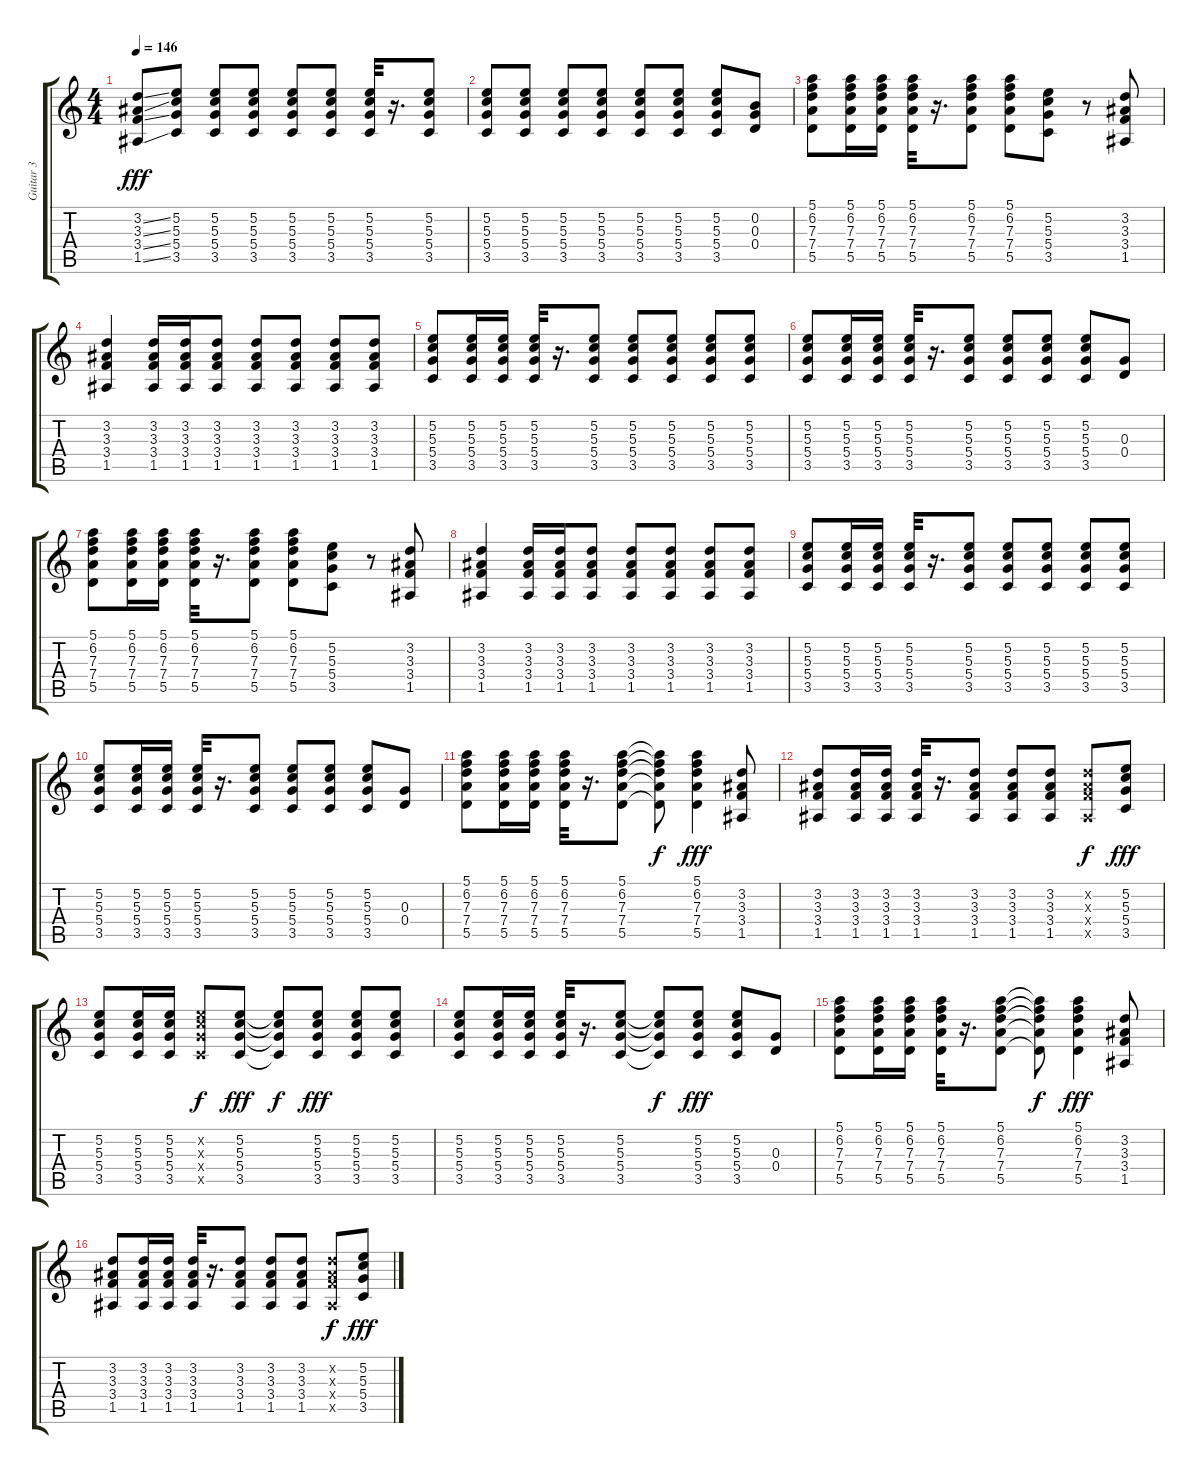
\track ("Guitar 3" "Guitar 3") {instrument electricguitarjazz}
\staff {score tabs}
\tuning (E4 B3 G3 D3 A2 E2) {hide}
\ts (4 4)
\tempo 146
\clef g2
\ks c
(3.2{ss} 3.3{ss} 3.4{ss} 1.5{ss}).8{dy fff} (5.2 5.3 5.4 3.5).8 (5.2 5.3 5.4 3.5).8 (5.2 5.3 5.4 3.5).8 (5.2 5.3 5.4 3.5).8 (5.2 5.3 5.4 3.5).8 (5.2 5.3 5.4 3.5).32 r.16{d} (5.2 5.3 5.4 3.5).8 |
(5.2 5.3 5.4 3.5).8 (5.2 5.3 5.4 3.5).8 (5.2 5.3 5.4 3.5).8 (5.2 5.3 5.4 3.5).8 (5.2 5.3 5.4 3.5).8 (5.2 5.3 5.4 3.5).8 (5.2 5.3 5.4 3.5).8 (0.2 0.3 0.4).8 |
(5.1 6.2 7.3 7.4 5.5).8 (5.1 6.2 7.3 7.4 5.5).16 (5.1 6.2 7.3 7.4 5.5).16 (5.1 6.2 7.3 7.4 5.5).32 r.16{d} (5.1 6.2 7.3 7.4 5.5).8 (5.1 6.2 7.3 7.4 5.5).8 (5.2 5.3 5.4 3.5).8 r.8 (3.2 3.3 3.4 1.5).8 |
(3.2 3.3 3.4 1.5).4 (3.2 3.3 3.4 1.5).16 (3.2 3.3 3.4 1.5).16 (3.2 3.3 3.4 1.5).8 (3.2 3.3 3.4 1.5).8 (3.2 3.3 3.4 1.5).8 (3.2 3.3 3.4 1.5).8 (3.2 3.3 3.4 1.5).8 |
(5.2 5.3 5.4 3.5).8 (5.2 5.3 5.4 3.5).16 (5.2 5.3 5.4 3.5).16 (5.2 5.3 5.4 3.5).32 r.16{d} (5.2 5.3 5.4 3.5).8 (5.2 5.3 5.4 3.5).8 (5.2 5.3 5.4 3.5).8 (5.2 5.3 5.4 3.5).8 (5.2 5.3 5.4 3.5).8 |
(5.2 5.3 5.4 3.5).8 (5.2 5.3 5.4 3.5).16 (5.2 5.3 5.4 3.5).16 (5.2 5.3 5.4 3.5).32 r.16{d} (5.2 5.3 5.4 3.5).8 (5.2 5.3 5.4 3.5).8 (5.2 5.3 5.4 3.5).8 (5.2 5.3 5.4 3.5).8 (0.3 0.4).8 |
(5.1 6.2 7.3 7.4 5.5).8 (5.1 6.2 7.3 7.4 5.5).16 (5.1 6.2 7.3 7.4 5.5).16 (5.1 6.2 7.3 7.4 5.5).32 r.16{d} (5.1 6.2 7.3 7.4 5.5).8 (5.1 6.2 7.3 7.4 5.5).8 (5.2 5.3 5.4 3.5).8 r.8 (3.2 3.3 3.4 1.5).8 |
(3.2 3.3 3.4 1.5).4 (3.2 3.3 3.4 1.5).16 (3.2 3.3 3.4 1.5).16 (3.2 3.3 3.4 1.5).8 (3.2 3.3 3.4 1.5).8 (3.2 3.3 3.4 1.5).8 (3.2 3.3 3.4 1.5).8 (3.2 3.3 3.4 1.5).8 |
(5.2 5.3 5.4 3.5).8 (5.2 5.3 5.4 3.5).16 (5.2 5.3 5.4 3.5).16 (5.2 5.3 5.4 3.5).32 r.16{d} (5.2 5.3 5.4 3.5).8 (5.2 5.3 5.4 3.5).8 (5.2 5.3 5.4 3.5).8 (5.2 5.3 5.4 3.5).8 (5.2 5.3 5.4 3.5).8 |
(5.2 5.3 5.4 3.5).8 (5.2 5.3 5.4 3.5).16 (5.2 5.3 5.4 3.5).16 (5.2 5.3 5.4 3.5).32 r.16{d} (5.2 5.3 5.4 3.5).8 (5.2 5.3 5.4 3.5).8 (5.2 5.3 5.4 3.5).8 (5.2 5.3 5.4 3.5).8 (0.3 0.4).8 |
(5.1 6.2 7.3 7.4 5.5).8 (5.1 6.2 7.3 7.4 5.5).16 (5.1 6.2 7.3 7.4 5.5).16 (5.1 6.2 7.3 7.4 5.5).32 r.16{d} (5.1 6.2 7.3 7.4 5.5).8 (5.1{t} 6.2{t} 7.3{t} 7.4{t} 5.5{t}).8{dy f} (5.1 6.2 7.3 7.4 5.5).4{dy fff} (3.2 3.3 3.4 1.5).8 |
(3.2 3.3 3.4 1.5).8 (3.2 3.3 3.4 1.5).16 (3.2 3.3 3.4 1.5).16 (3.2 3.3 3.4 1.5).32 r.16{d} (3.2 3.3 3.4 1.5).8 (3.2 3.3 3.4 1.5).8 (3.2 3.3 3.4 1.5).8 (3.2{x} 3.3{x} 3.4{x} 1.5{x}).8{dy f} (5.2 5.3 5.4 3.5).8{dy fff} |
(5.2 5.3 5.4 3.5).8 (5.2 5.3 5.4 3.5).16 (5.2 5.3 5.4 3.5).16 (5.2{x} 5.3{x} 5.4{x} 3.5{x}).8{dy f} (5.2 5.3 5.4 3.5).8{dy fff} (5.2{t} 5.3{t} 5.4{t} 3.5{t}).8{dy f} (5.2 5.3 5.4 3.5).8{dy fff} (5.2 5.3 5.4 3.5).8 (5.2 5.3 5.4 3.5).8 |
(5.2 5.3 5.4 3.5).8 (5.2 5.3 5.4 3.5).16 (5.2 5.3 5.4 3.5).16 (5.2 5.3 5.4 3.5).32 r.16{d} (5.2 5.3 5.4 3.5).8 (5.2{t} 5.3{t} 5.4{t} 3.5{t}).8{dy f} (5.2 5.3 5.4 3.5).8{dy fff} (5.2 5.3 5.4 3.5).8 (0.3 0.4).8 |
(5.1 6.2 7.3 7.4 5.5).8 (5.1 6.2 7.3 7.4 5.5).16 (5.1 6.2 7.3 7.4 5.5).16 (5.1 6.2 7.3 7.4 5.5).32 r.16{d} (5.1 6.2 7.3 7.4 5.5).8 (5.1{t} 6.2{t} 7.3{t} 7.4{t} 5.5{t}).8{dy f} (5.1 6.2 7.3 7.4 5.5).4{dy fff} (3.2 3.3 3.4 1.5).8 |
(3.2 3.3 3.4 1.5).8 (3.2 3.3 3.4 1.5).16 (3.2 3.3 3.4 1.5).16 (3.2 3.3 3.4 1.5).32 r.16{d} (3.2 3.3 3.4 1.5).8 (3.2 3.3 3.4 1.5).8 (3.2 3.3 3.4 1.5).8 (3.2{x} 3.3{x} 3.4{x} 1.5{x}).8{dy f} (5.2 5.3 5.4 3.5).8{dy fff}
